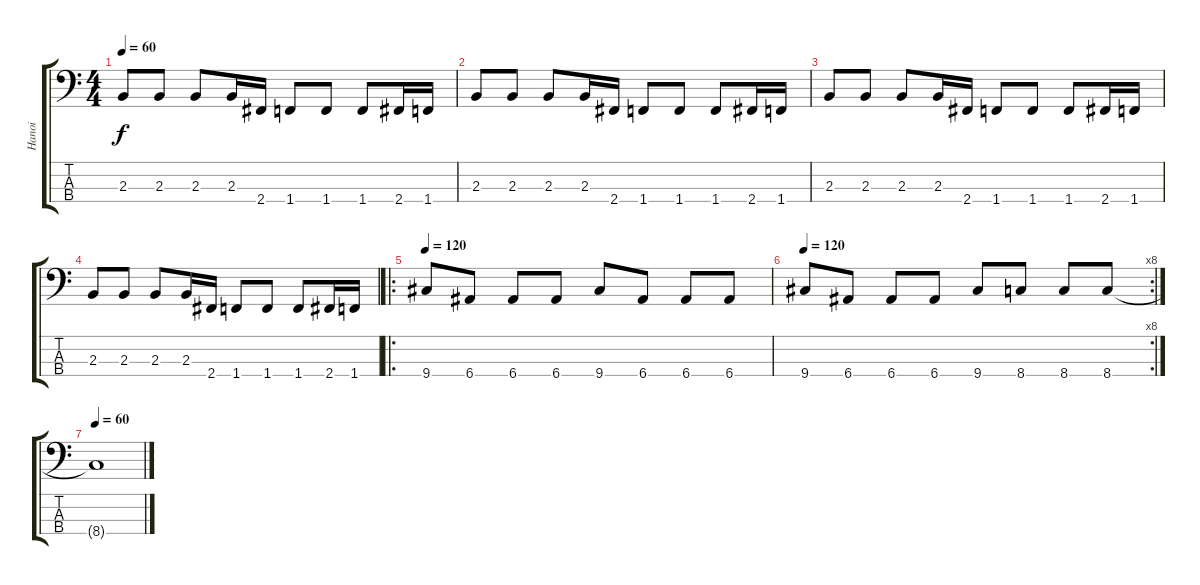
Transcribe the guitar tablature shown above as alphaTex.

\track ("Hanoi" "Hanoi") {instrument electricbassfinger}
\staff {score tabs}
\tuning (G2 D2 A1 E1) {hide}
\ts (4 4)
\tempo 60
\clef f4
\ks c
2.3.8{dy f} 2.3.8 2.3.8 2.3.16 2.4.16 1.4.8 1.4.8 1.4.8 2.4.16 1.4.16 |
2.3.8 2.3.8 2.3.8 2.3.16 2.4.16 1.4.8 1.4.8 1.4.8 2.4.16 1.4.16 |
2.3.8 2.3.8 2.3.8 2.3.16 2.4.16 1.4.8 1.4.8 1.4.8 2.4.16 1.4.16 |
2.3.8 2.3.8 2.3.8 2.3.16 2.4.16 1.4.8 1.4.8 1.4.8 2.4.16 1.4.16 |
\ro
\tempo 120
9.4.8 6.4.8 6.4.8 6.4.8 9.4.8 6.4.8 6.4.8 6.4.8 |
\rc 8
\tempo 120
9.4.8 6.4.8 6.4.8 6.4.8 9.4.8 8.4.8 8.4.8 8.4.8 |
\tempo 60
8.4{t}.1
